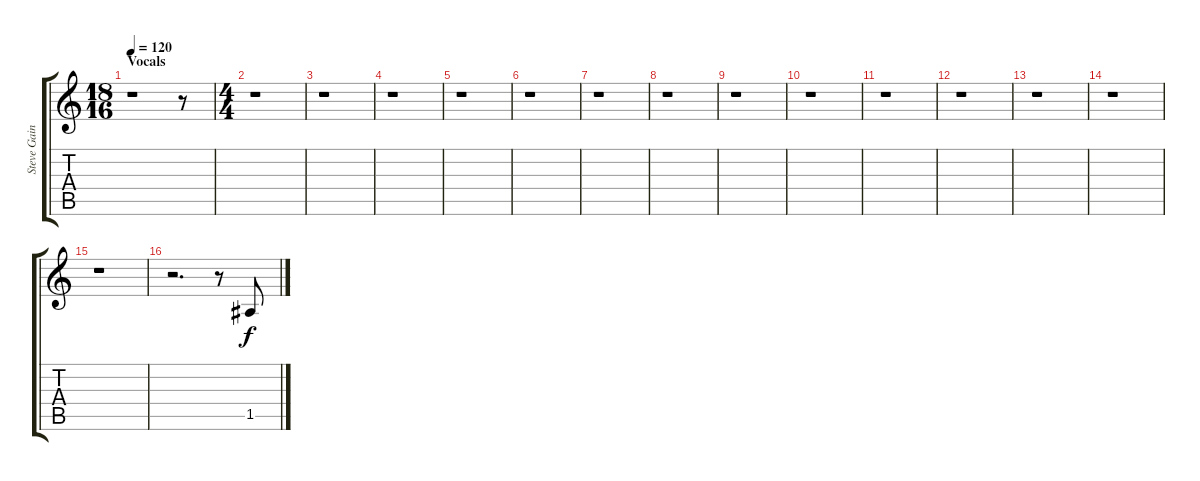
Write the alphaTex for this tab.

\track ("Steve Gaines - Acustic" "Steve Gain") {instrument acousticguitarsteel}
\staff {score tabs}
\tuning (E4 B3 G3 D3 A2 E2) {hide}
\ts (18 16)
\section ("" "Vocals")
\tempo 120
\clef g2
\ks c
r.1{dy f} r.8 |
\ts (4 4)
r.1 |
r.1 |
r.1 |
r.1 |
r.1 |
r.1 |
r.1 |
r.1 |
r.1 |
r.1 |
r.1 |
r.1 |
r.1 |
r.1 |
r.2{d} r.8 1.5.8
